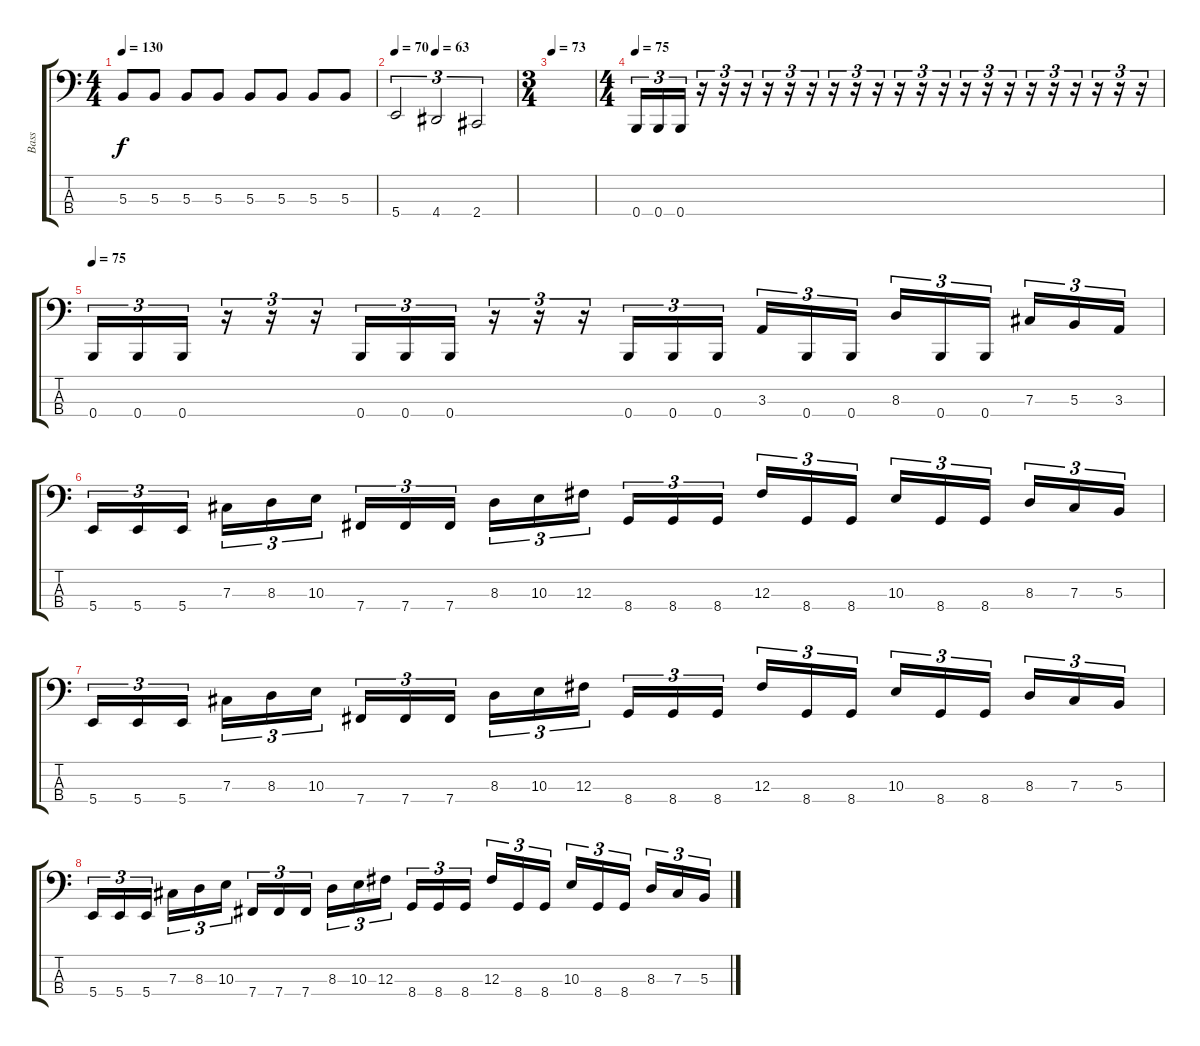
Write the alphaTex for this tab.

\track ("Bass" "Bass") {instrument electricbasspick}
\staff {score tabs}
\tuning (E2 B1 Gb1 B0) {hide}
\ts (4 4)
\tempo 130
\clef f4
\ks c
5.3.8{dy f} 5.3.8 5.3.8 5.3.8 5.3.8 5.3.8 5.3.8 5.3.8 |
\tempo 65
\tempo (63 0.3333333333333333)
\tempo 70
5.4.2{tu (3 2)} 4.4.2{tu (3 2)} 2.4.2{tu (3 2)} |
\ts (3 4)
\tempo 73
|
\ts (4 4)
\tempo 75
0.4.16{tu (3 2)} 0.4.16{tu (3 2)} 0.4.16{tu (3 2)} r.16{tu (3 2)} r.16{tu (3 2)} r.16{tu (3 2)} r.16{tu (3 2)} r.16{tu (3 2)} r.16{tu (3 2)} r.16{tu (3 2)} r.16{tu (3 2)} r.16{tu (3 2)} r.16{tu (3 2)} r.16{tu (3 2)} r.16{tu (3 2)} r.16{tu (3 2)} r.16{tu (3 2)} r.16{tu (3 2)} r.16{tu (3 2)} r.16{tu (3 2)} r.16{tu (3 2)} r.16{tu (3 2)} r.16{tu (3 2)} r.16{tu (3 2)} |
\tempo 75
0.4.16{tu (3 2)} 0.4.16{tu (3 2)} 0.4.16{tu (3 2)} r.16{tu (3 2)} r.16{tu (3 2)} r.16{tu (3 2)} 0.4.16{tu (3 2)} 0.4.16{tu (3 2)} 0.4.16{tu (3 2)} r.16{tu (3 2)} r.16{tu (3 2)} r.16{tu (3 2)} 0.4.16{tu (3 2)} 0.4.16{tu (3 2)} 0.4.16{tu (3 2) beam splitsecondary} 3.3.16{tu (3 2)} 0.4.16{tu (3 2)} 0.4.16{tu (3 2)} 8.3.16{tu (3 2)} 0.4.16{tu (3 2)} 0.4.16{tu (3 2) beam splitsecondary} 7.3.16{tu (3 2)} 5.3.16{tu (3 2)} 3.3.16{tu (3 2)} |
5.4.16{tu (3 2)} 5.4.16{tu (3 2)} 5.4.16{tu (3 2) beam splitsecondary} 7.3.16{tu (3 2)} 8.3.16{tu (3 2)} 10.3.16{tu (3 2)} 7.4.16{tu (3 2)} 7.4.16{tu (3 2)} 7.4.16{tu (3 2) beam splitsecondary} 8.3.16{tu (3 2)} 10.3.16{tu (3 2)} 12.3.16{tu (3 2)} 8.4.16{tu (3 2)} 8.4.16{tu (3 2)} 8.4.16{tu (3 2) beam splitsecondary} 12.3.16{tu (3 2)} 8.4.16{tu (3 2)} 8.4.16{tu (3 2)} 10.3.16{tu (3 2)} 8.4.16{tu (3 2)} 8.4.16{tu (3 2) beam splitsecondary} 8.3.16{tu (3 2)} 7.3.16{tu (3 2)} 5.3.16{tu (3 2)} |
5.4.16{tu (3 2)} 5.4.16{tu (3 2)} 5.4.16{tu (3 2) beam splitsecondary} 7.3.16{tu (3 2)} 8.3.16{tu (3 2)} 10.3.16{tu (3 2)} 7.4.16{tu (3 2)} 7.4.16{tu (3 2)} 7.4.16{tu (3 2) beam splitsecondary} 8.3.16{tu (3 2)} 10.3.16{tu (3 2)} 12.3.16{tu (3 2)} 8.4.16{tu (3 2)} 8.4.16{tu (3 2)} 8.4.16{tu (3 2) beam splitsecondary} 12.3.16{tu (3 2)} 8.4.16{tu (3 2)} 8.4.16{tu (3 2)} 10.3.16{tu (3 2)} 8.4.16{tu (3 2)} 8.4.16{tu (3 2) beam splitsecondary} 8.3.16{tu (3 2)} 7.3.16{tu (3 2)} 5.3.16{tu (3 2)} |
5.4.16{tu (3 2)} 5.4.16{tu (3 2)} 5.4.16{tu (3 2) beam splitsecondary} 7.3.16{tu (3 2)} 8.3.16{tu (3 2)} 10.3.16{tu (3 2)} 7.4.16{tu (3 2)} 7.4.16{tu (3 2)} 7.4.16{tu (3 2) beam splitsecondary} 8.3.16{tu (3 2)} 10.3.16{tu (3 2)} 12.3.16{tu (3 2)} 8.4.16{tu (3 2)} 8.4.16{tu (3 2)} 8.4.16{tu (3 2) beam splitsecondary} 12.3.16{tu (3 2)} 8.4.16{tu (3 2)} 8.4.16{tu (3 2)} 10.3.16{tu (3 2)} 8.4.16{tu (3 2)} 8.4.16{tu (3 2) beam splitsecondary} 8.3.16{tu (3 2)} 7.3.16{tu (3 2)} 5.3.16{tu (3 2)}
